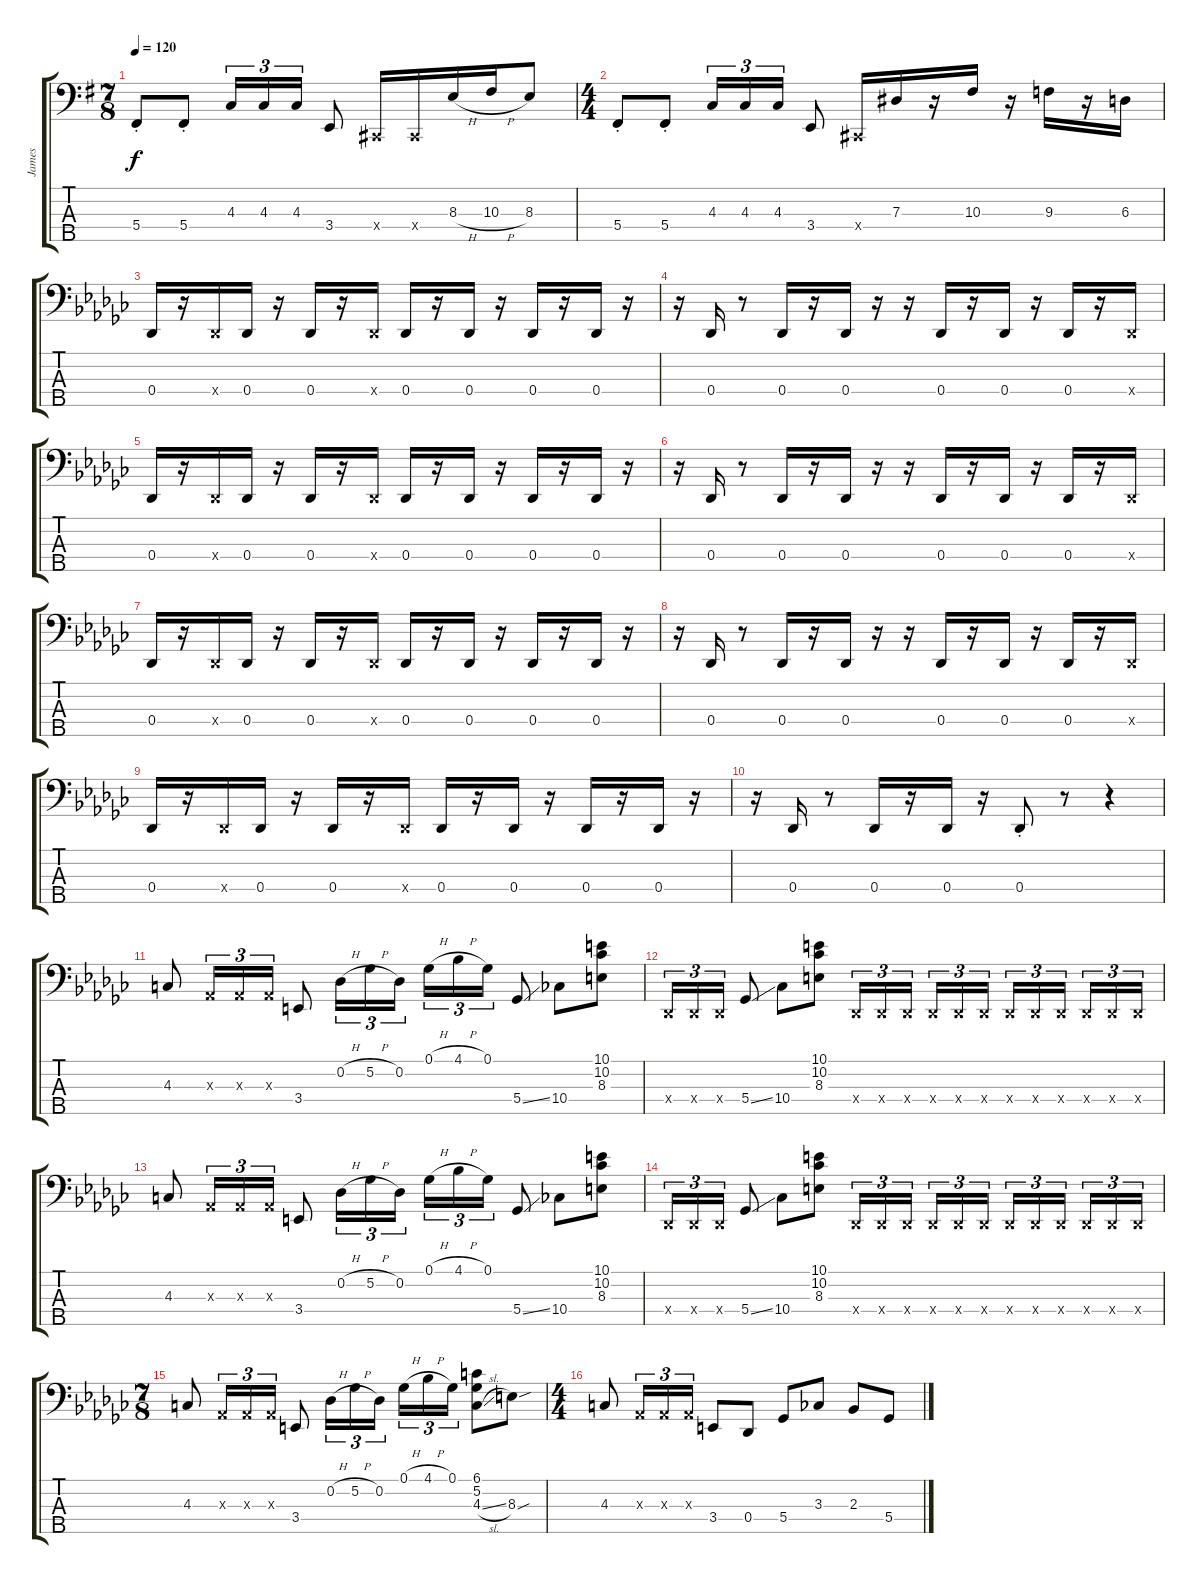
\track ("James" "James") {instrument electricbassfinger}
\staff {score tabs}
\tuning (Gb2 Db2 Ab1 Db1 Ab0) {hide}
\ts (7 8)
\tempo 120
\clef f4
\ks g
5.4{st}.8{dy f instrument electricbassfinger} 5.4{st}.8 4.3.16{tu (3 2)} 4.3.16{tu (3 2)} 4.3.16{tu (3 2)} 3.4.8 0.4{x}.16 0.4{x}.16 8.3{h}.16 10.3{h}.16 8.3.8 |
\ts (4 4)
5.4{st}.8 5.4{st}.8 4.3.16{tu (3 2)} 4.3.16{tu (3 2)} 4.3.16{tu (3 2)} 3.4.8 0.4{x}.16 7.3.16 r.16 10.3.16 r.16 9.3.16 r.16 6.3.16 |
\ks gb
0.4.16 r.16 0.4{x}.16 0.4.16 r.16 0.4.16 r.16 0.4{x}.16 0.4.16 r.16 0.4.16 r.16 0.4.16 r.16 0.4.16 r.16 |
r.16 0.4.16 r.8 0.4.16 r.16 0.4.16 r.16 r.16 0.4.16 r.16 0.4.16 r.16 0.4.16 r.16 0.4{x}.16 |
0.4.16 r.16 0.4{x}.16 0.4.16 r.16 0.4.16 r.16 0.4{x}.16 0.4.16 r.16 0.4.16 r.16 0.4.16 r.16 0.4.16 r.16 |
r.16 0.4.16 r.8 0.4.16 r.16 0.4.16 r.16 r.16 0.4.16 r.16 0.4.16 r.16 0.4.16 r.16 0.4{x}.16 |
0.4.16 r.16 0.4{x}.16 0.4.16 r.16 0.4.16 r.16 0.4{x}.16 0.4.16 r.16 0.4.16 r.16 0.4.16 r.16 0.4.16 r.16 |
r.16 0.4.16 r.8 0.4.16 r.16 0.4.16 r.16 r.16 0.4.16 r.16 0.4.16 r.16 0.4.16 r.16 0.4{x}.16 |
0.4.16 r.16 0.4{x}.16 0.4.16 r.16 0.4.16 r.16 0.4{x}.16 0.4.16 r.16 0.4.16 r.16 0.4.16 r.16 0.4.16 r.16 |
r.16 0.4.16 r.8 0.4.16 r.16 0.4.16 r.16 0.4{st}.8 r.8 r.4 |
4.3.8 0.3{x}.16{tu (3 2)} 0.3{x}.16{tu (3 2)} 0.3{x}.16{tu (3 2)} 3.4.8 0.2{h}.16{tu (3 2)} 5.2{h}.16{tu (3 2)} 0.2.16{tu (3 2)} 0.1{h}.16{tu (3 2)} 4.1{h}.16{tu (3 2)} 0.1.16{tu (3 2)} 5.4{ss}.8 10.4.8 (10.1 10.2 8.3).8 |
0.4{x}.16{tu (3 2)} 0.4{x}.16{tu (3 2)} 0.4{x}.16{tu (3 2)} 5.4{ss}.8 10.4.8 (10.1 10.2 8.3).8 0.4{x}.16{tu (3 2)} 0.4{x}.16{tu (3 2)} 0.4{x}.16{tu (3 2) beam splitsecondary} 0.4{x}.16{tu (3 2)} 0.4{x}.16{tu (3 2)} 0.4{x}.16{tu (3 2)} 0.4{x}.16{tu (3 2)} 0.4{x}.16{tu (3 2)} 0.4{x}.16{tu (3 2) beam splitsecondary} 0.4{x}.16{tu (3 2)} 0.4{x}.16{tu (3 2)} 0.4{x}.16{tu (3 2)} |
4.3.8 0.3{x}.16{tu (3 2)} 0.3{x}.16{tu (3 2)} 0.3{x}.16{tu (3 2)} 3.4.8 0.2{h}.16{tu (3 2)} 5.2{h}.16{tu (3 2)} 0.2.16{tu (3 2)} 0.1{h}.16{tu (3 2)} 4.1{h}.16{tu (3 2)} 0.1.16{tu (3 2)} 5.4{ss}.8 10.4.8 (10.1 10.2 8.3).8 |
0.4{x}.16{tu (3 2)} 0.4{x}.16{tu (3 2)} 0.4{x}.16{tu (3 2)} 5.4{ss}.8 10.4.8 (10.1 10.2 8.3).8 0.4{x}.16{tu (3 2)} 0.4{x}.16{tu (3 2)} 0.4{x}.16{tu (3 2) beam splitsecondary} 0.4{x}.16{tu (3 2)} 0.4{x}.16{tu (3 2)} 0.4{x}.16{tu (3 2)} 0.4{x}.16{tu (3 2)} 0.4{x}.16{tu (3 2)} 0.4{x}.16{tu (3 2) beam splitsecondary} 0.4{x}.16{tu (3 2)} 0.4{x}.16{tu (3 2)} 0.4{x}.16{tu (3 2)} |
\ts (7 8)
4.3.8 0.3{x}.16{tu (3 2)} 0.3{x}.16{tu (3 2)} 0.3{x}.16{tu (3 2)} 3.4.8 0.2{h}.16{tu (3 2)} 5.2{h}.16{tu (3 2)} 0.2.16{tu (3 2)} 0.1{h}.16{tu (3 2)} 4.1{h}.16{tu (3 2)} 0.1.16{tu (3 2)} (6.1 5.2 4.3{sl}).8 8.3{sou}.8 |
\ts (4 4)
4.3.8 0.3{x}.16{tu (3 2)} 0.3{x}.16{tu (3 2)} 0.3{x}.16{tu (3 2)} 3.4.8 0.4.8 5.4.8 3.3.8 2.3.8 5.4.8
